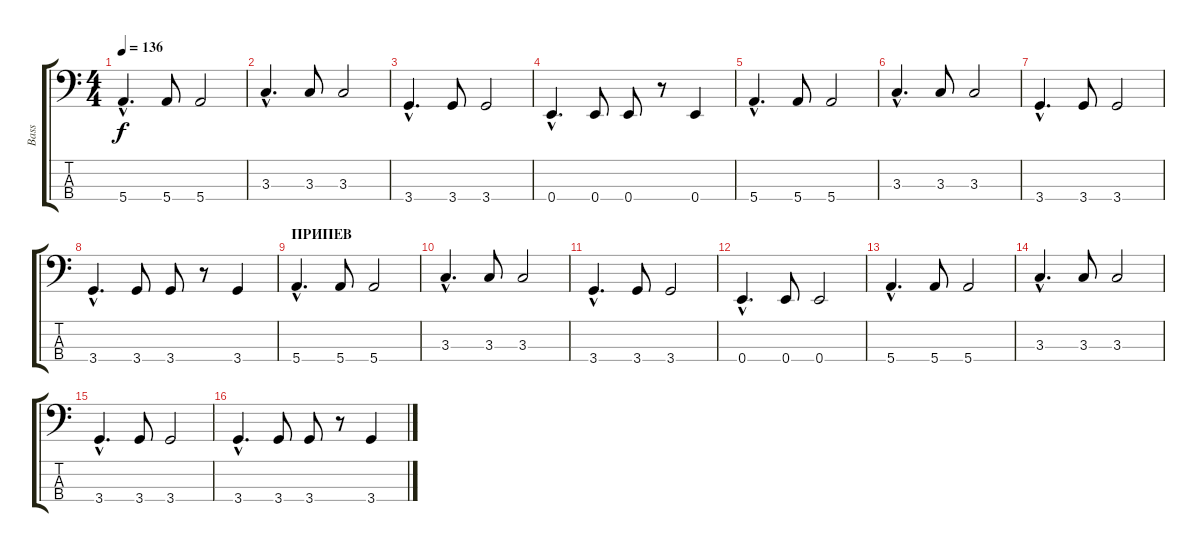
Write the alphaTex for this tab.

\track ("Bass" "Bass") {instrument electricbasspick}
\staff {score tabs}
\tuning (G2 D2 A1 E1) {hide}
\ts (4 4)
\tempo 136
\clef f4
\ks c
5.4{hac}.4{d dy f} 5.4.8 5.4.2 |
3.3{hac}.4{d} 3.3.8 3.3.2 |
3.4{hac}.4{d} 3.4.8 3.4.2 |
0.4{hac}.4{d} 0.4.8 0.4.8 r.8 0.4.4 |
5.4{hac}.4{d} 5.4.8 5.4.2 |
3.3{hac}.4{d} 3.3.8 3.3.2 |
3.4{hac}.4{d} 3.4.8 3.4.2 |
3.4{hac}.4{d} 3.4.8 3.4.8 r.8 3.4.4 |
\section ("" "ПРИПЕВ")
5.4{hac}.4{d} 5.4.8 5.4.2 |
3.3{hac}.4{d} 3.3.8 3.3.2 |
3.4{hac}.4{d} 3.4.8 3.4.2 |
0.4{hac}.4{d} 0.4.8 0.4.2 |
5.4{hac}.4{d} 5.4.8 5.4.2 |
3.3{hac}.4{d} 3.3.8 3.3.2 |
3.4{hac}.4{d} 3.4.8 3.4.2 |
3.4{hac}.4{d} 3.4.8 3.4.8 r.8 3.4.4
